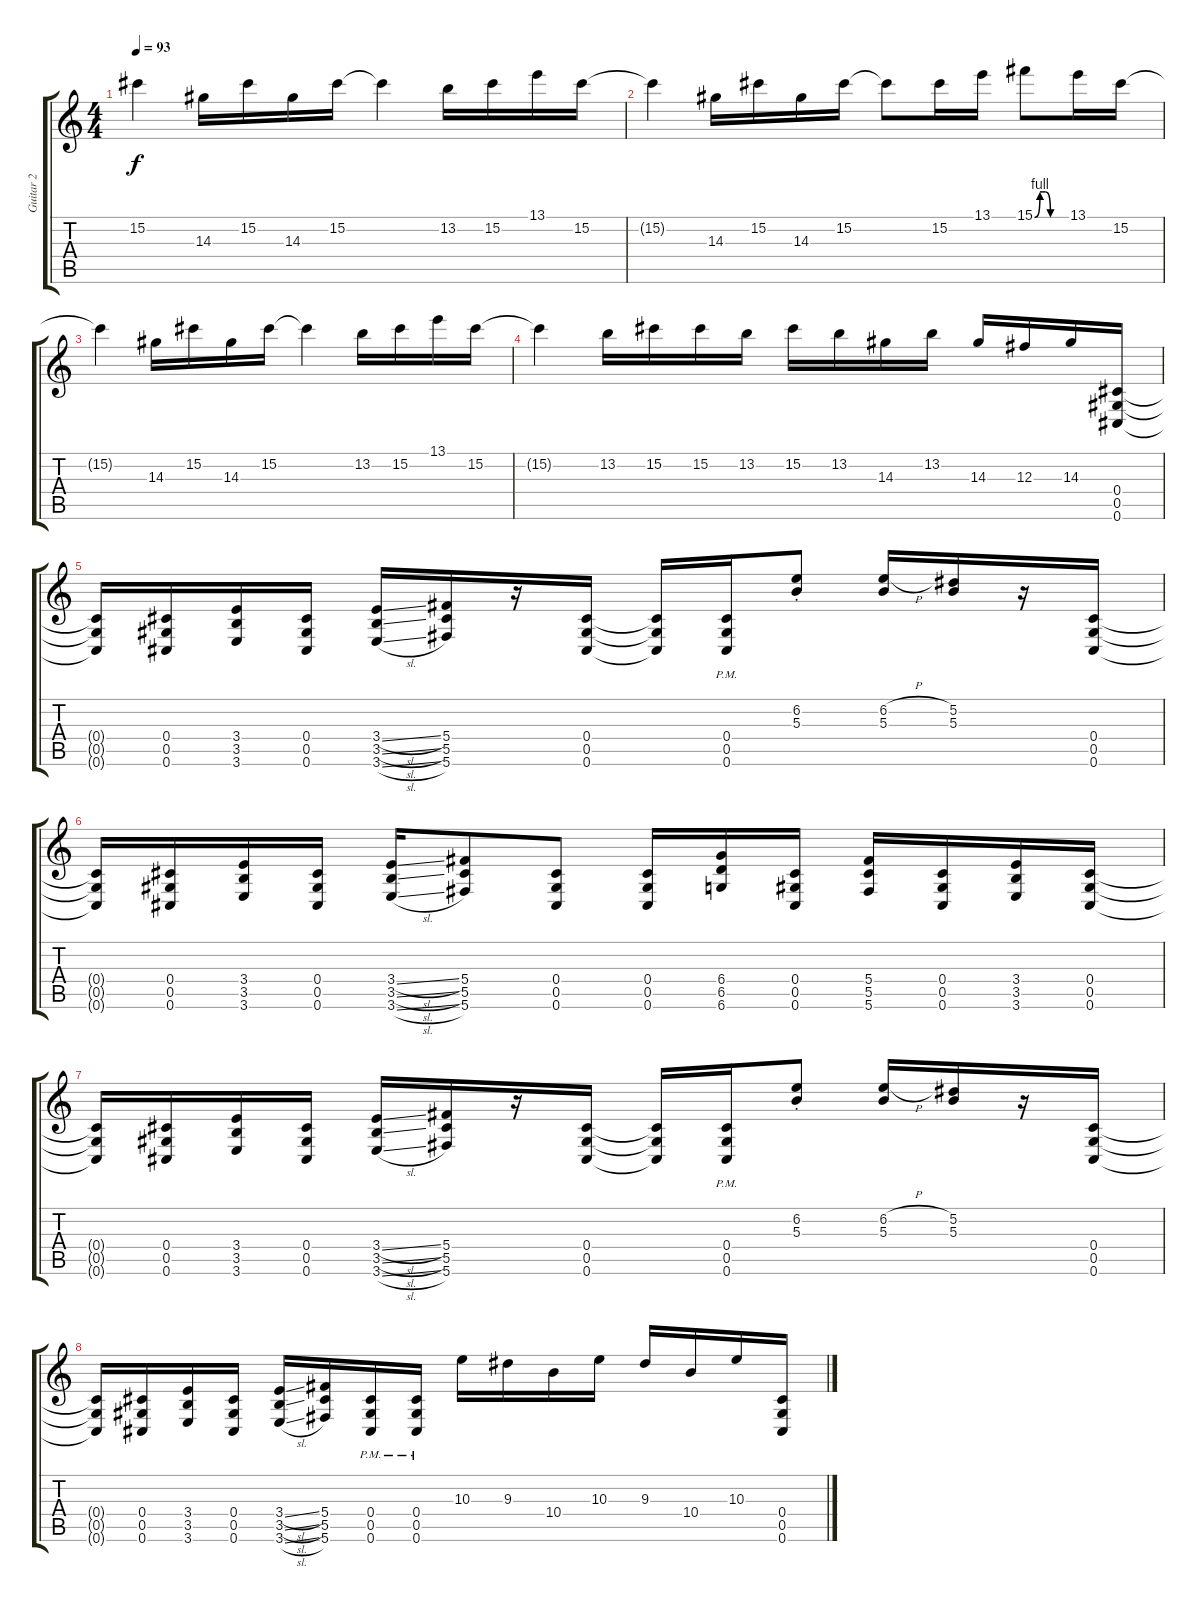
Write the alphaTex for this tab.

\track ("Guitar 2" "Guitar 2") {instrument overdrivenguitar}
\staff {score tabs}
\tuning (Eb4 Bb3 Gb3 Db3 Ab2 Db2) {hide}
\ts (4 4)
\tempo 93
\clef g2
\ks c
15.2{t}.4{dy f} 14.3.16 15.2.16 14.3.16 15.2.16 15.2{t}.4 13.2.16 15.2.16 13.1.16 15.2.16 |
15.2{t}.4 14.3.16 15.2.16 14.3.16 15.2.16 15.2{t}.8 15.2.16 13.1.16 15.1{be (custom 0 0 10 4 20 4 30 0 60 0)}.8 13.1.16 15.2.16 |
15.2{t}.4 14.3.16 15.2.16 14.3.16 15.2.16 15.2{t}.4 13.2.16 15.2.16 13.1.16 15.2.16 |
15.2{t}.4 13.2.16 15.2.16 15.2.16 13.2.16 15.2.16 13.2.16 14.3.16 13.2.16 14.3.16 12.3.16 14.3.16 (0.4 0.5 0.6).16 |
(0.4{t} 0.5{t} 0.6{t}).16 (0.4 0.5 0.6).16 (3.4 3.5 3.6).16 (0.4 0.5 0.6).16 (3.4{sl} 3.5{sl} 3.6{sl}).16 (5.4 5.5 5.6).16 r.16 (0.4 0.5 0.6).16 (0.4{t} 0.5{t} 0.6{t}).16 (0.4{pm} 0.5{pm} 0.6{pm}).16 (6.2{st} 5.3{st}).8 (6.2{h} 5.3).16 (5.2 5.3).16 r.16 (0.4 0.5 0.6).16 |
(0.4{t} 0.5{t} 0.6{t}).16 (0.4 0.5 0.6).16 (3.4 3.5 3.6).16 (0.4 0.5 0.6).16 (3.4{sl} 3.5{sl} 3.6{sl}).16 (5.4 5.5 5.6).8 (0.4 0.5 0.6).8 (0.4 0.5 0.6).16 (6.4 6.5 6.6).16 (0.4 0.5 0.6).16 (5.4 5.5 5.6).16 (0.4 0.5 0.6).16 (3.4 3.5 3.6).16 (0.4 0.5 0.6).16 |
(0.4{t} 0.5{t} 0.6{t}).16 (0.4 0.5 0.6).16 (3.4 3.5 3.6).16 (0.4 0.5 0.6).16 (3.4{sl} 3.5{sl} 3.6{sl}).16 (5.4 5.5 5.6).16 r.16 (0.4 0.5 0.6).16 (0.4{t} 0.5{t} 0.6{t}).16 (0.4{pm} 0.5{pm} 0.6{pm}).16 (6.2{st} 5.3{st}).8 (6.2{h} 5.3).16 (5.2 5.3).16 r.16 (0.4 0.5 0.6).16 |
(0.4{t} 0.5{t} 0.6{t}).16 (0.4 0.5 0.6).16 (3.4 3.5 3.6).16 (0.4 0.5 0.6).16 (3.4{sl} 3.5{sl} 3.6{sl}).16 (5.4 5.5 5.6).16 (0.4{pm} 0.5{pm} 0.6{pm}).16 (0.4{pm} 0.5{pm} 0.6{pm}).16 10.3.16 9.3.16 10.4.16 10.3.16 9.3.16 10.4.16 10.3.16 (0.4 0.5 0.6).16
